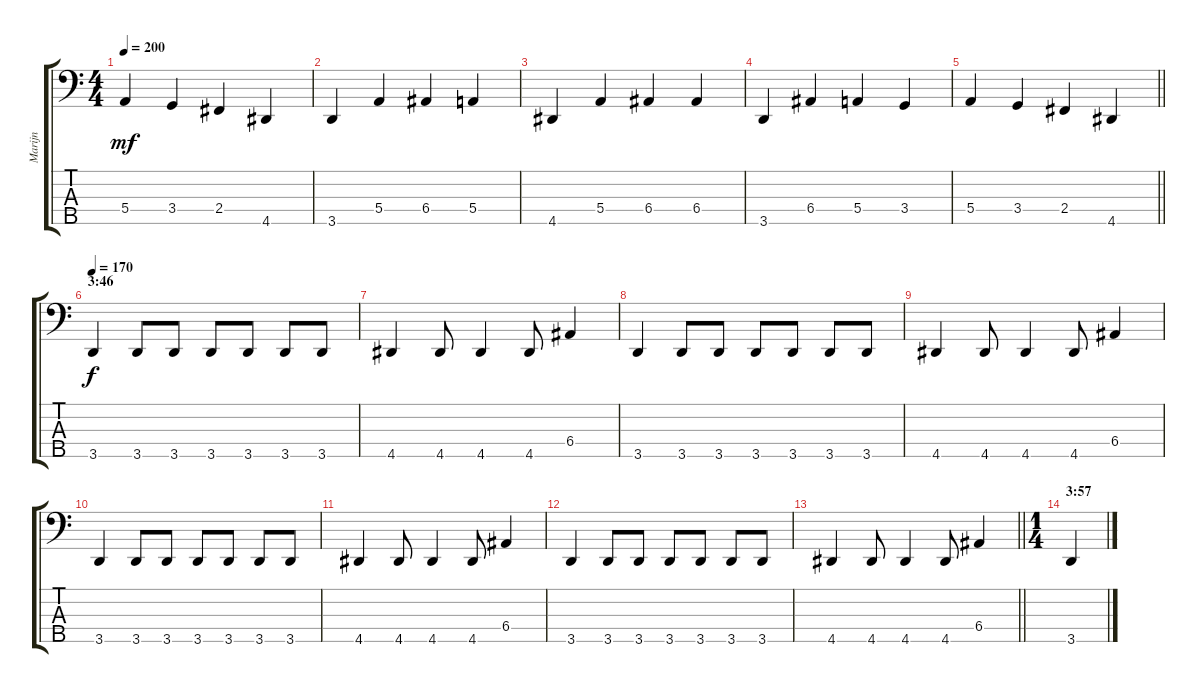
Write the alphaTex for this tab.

\track ("Marijn" "Marijn") {instrument electricbassfinger}
\staff {score tabs}
\tuning (G2 D2 A1 E1 B0) {hide}
\ts (4 4)
\tempo 200
\clef f4
\ks c
5.4.4{dy mf} 3.4.4 2.4.4 4.5.4 |
3.5.4 5.4.4 6.4.4 5.4.4 |
4.5.4 5.4.4 6.4.4 6.4.4 |
3.5.4 6.4.4 5.4.4 3.4.4 |
\barLineRight lightlight
5.4.4 3.4.4 2.4.4 4.5.4 |
\section ("" "3:46")
\tempo 170
3.5.4{dy f} 3.5.8 3.5.8 3.5.8 3.5.8 3.5.8 3.5.8 |
4.5.4 4.5.8 4.5.4 4.5.8 6.4.4 |
3.5.4 3.5.8 3.5.8 3.5.8 3.5.8 3.5.8 3.5.8 |
4.5.4 4.5.8 4.5.4 4.5.8 6.4.4 |
3.5.4 3.5.8 3.5.8 3.5.8 3.5.8 3.5.8 3.5.8 |
4.5.4 4.5.8 4.5.4 4.5.8 6.4.4 |
3.5.4 3.5.8 3.5.8 3.5.8 3.5.8 3.5.8 3.5.8 |
\barLineRight lightlight
4.5.4 4.5.8 4.5.4 4.5.8 6.4.4 |
\ts (1 4)
\section ("" "3:57")
3.5.4
